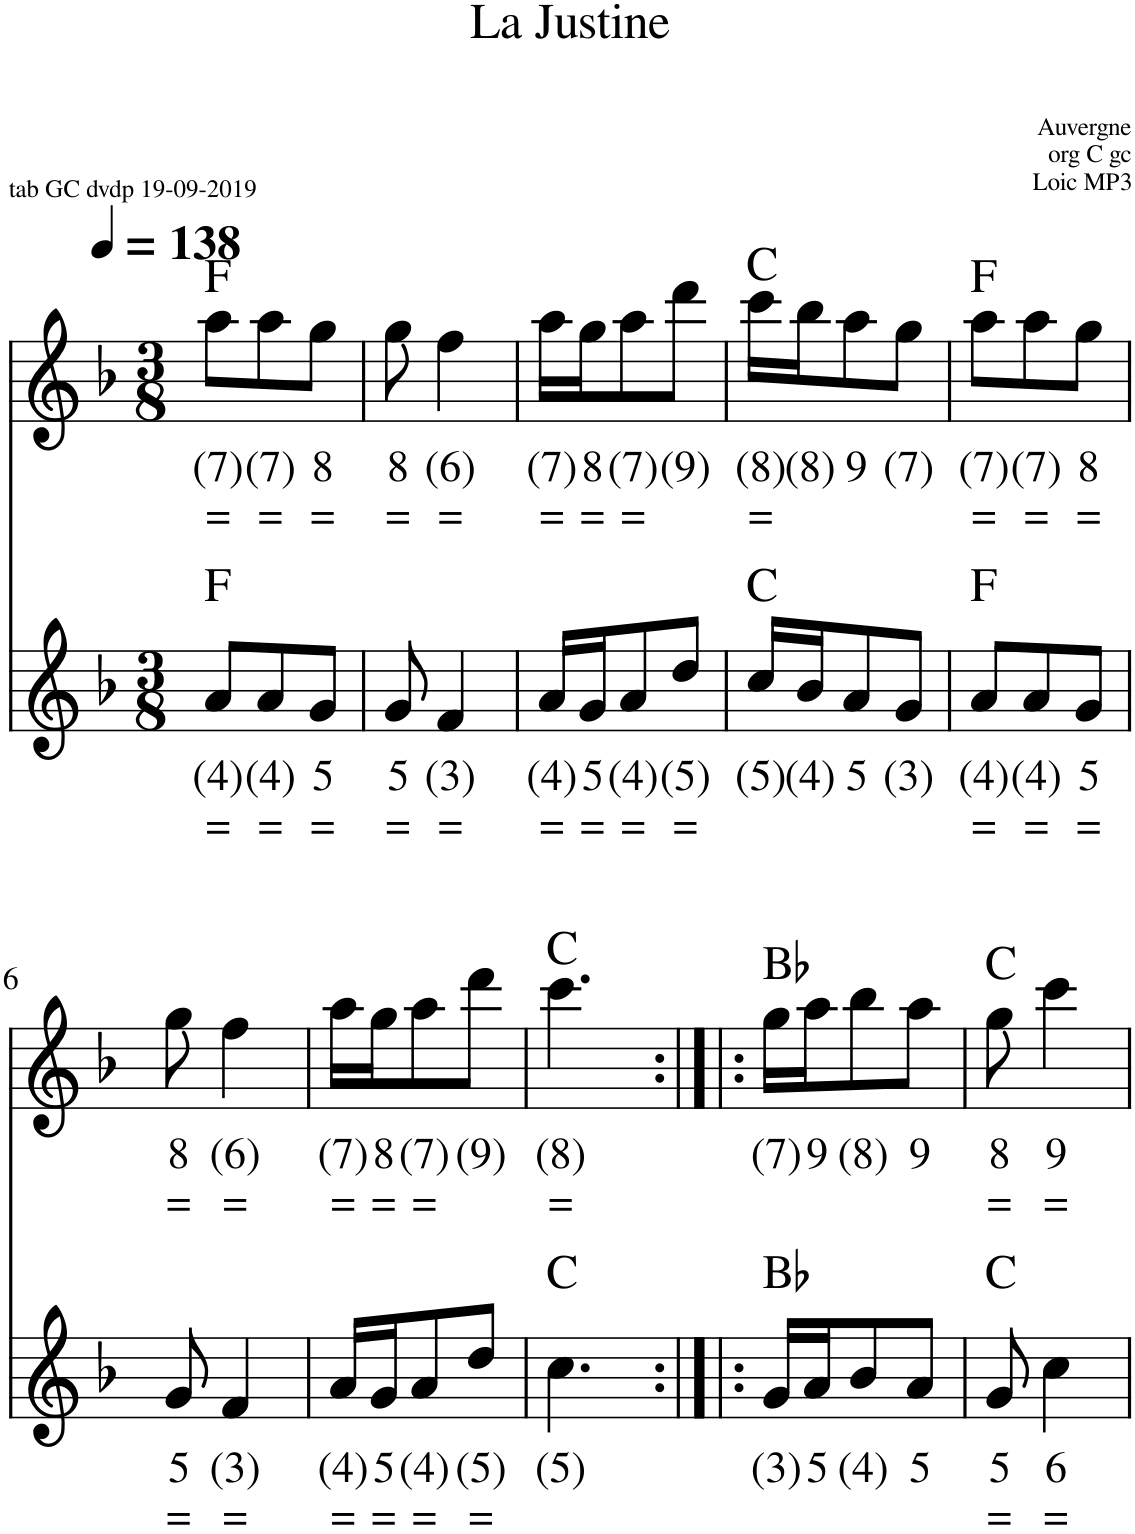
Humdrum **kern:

**kern	**text	**text	**harte	**kern	**text	**text	**harte
*part2	*part2	*part2	*part2	*part1	*part1	*part1	*part1
*staff2	*staff2	*staff2	*	*staff1	*staff1	*staff1	*
*I"Accordeon	*	*	*	*I"Stem	*	*	*
*I'Acc	*	*	*	*	*	*	*
*clefG2	*	*	*	*clefG2	*	*	*
*k[b-]	*	*	*	*k[b-]	*	*	*
*M3/8	*	*	*	*M3/8	*	*	*
*MM138	*	*	*	*MM138	*	*	*
=1	=1	=1	=1	=1	=1	=1	=1
!	!LO:LY:b	!LO:LY:b	!	!	!LO:LY:b	!LO:LY:b	!
8a/L	(4)	=	F:maj	8aa\L	(7)	=	F:maj
!	!LO:LY:b	!LO:LY:b	!	!	!LO:LY:b	!LO:LY:b	!
8a/	(4)	=	.	8aa\	(7)	=	.
!	!LO:LY:b	!LO:LY:b	!	!	!LO:LY:b	!LO:LY:b	!
8g/J	5	=	.	8gg\J	8	=	.
=2	=2	=2	=2	=2	=2	=2	=2
!	!LO:LY:b	!LO:LY:b	!	!	!LO:LY:b	!LO:LY:b	!
8g/	5	=	.	8gg\	8	=	.
!	!LO:LY:b	!LO:LY:b	!	!	!LO:LY:b	!LO:LY:b	!
4f/	(3)	=	.	4ff\	(6)	=	.
=3	=3	=3	=3	=3	=3	=3	=3
!	!LO:LY:b	!LO:LY:b	!	!	!LO:LY:b	!LO:LY:b	!
16a/LL	(4)	=	.	16aa\LL	(7)	=	.
!	!LO:LY:b	!LO:LY:b	!	!	!LO:LY:b	!LO:LY:b	!
16g/J	5	=	.	16gg\J	8	=	.
!	!LO:LY:b	!LO:LY:b	!	!	!LO:LY:b	!LO:LY:b	!
8a/	(4)	=	.	8aa\	(7)	=	.
!	!LO:LY:b	!LO:LY:b	!	!	!LO:LY:b	!	!
8dd/J	(5)	=	.	8ddd\J	(9)	.	.
=4	=4	=4	=4	=4	=4	=4	=4
!	!LO:LY:b	!	!	!	!LO:LY:b	!LO:LY:b	!
16cc/LL	(5)	.	C:maj	16ccc\LL	(8)	=	C:maj
!	!LO:LY:b	!	!	!	!LO:LY:b	!	!
16b-/J	(4)	.	.	16bb-\J	(8)	.	.
!	!LO:LY:b	!	!	!	!LO:LY:b	!	!
8a/	5	.	.	8aa\	9	.	.
!	!LO:LY:b	!	!	!	!LO:LY:b	!	!
8g/J	(3)	.	.	8gg\J	(7)	.	.
=5	=5	=5	=5	=5	=5	=5	=5
!	!LO:LY:b	!LO:LY:b	!	!	!LO:LY:b	!LO:LY:b	!
8a/L	(4)	=	F:maj	8aa\L	(7)	=	F:maj
!	!LO:LY:b	!LO:LY:b	!	!	!LO:LY:b	!LO:LY:b	!
8a/	(4)	=	.	8aa\	(7)	=	.
!	!LO:LY:b	!LO:LY:b	!	!	!LO:LY:b	!LO:LY:b	!
8g/J	5	=	.	8gg\J	8	=	.
!!LO:LB:g=z
=6	=6	=6	=6	=6	=6	=6	=6
!	!LO:LY:b	!LO:LY:b	!	!	!LO:LY:b	!LO:LY:b	!
8g/	5	=	.	8gg\	8	=	.
!	!LO:LY:b	!LO:LY:b	!	!	!LO:LY:b	!LO:LY:b	!
4f/	(3)	=	.	4ff\	(6)	=	.
=7	=7	=7	=7	=7	=7	=7	=7
!	!LO:LY:b	!LO:LY:b	!	!	!LO:LY:b	!LO:LY:b	!
16a/LL	(4)	=	.	16aa\LL	(7)	=	.
!	!LO:LY:b	!LO:LY:b	!	!	!LO:LY:b	!LO:LY:b	!
16g/J	5	=	.	16gg\J	8	=	.
!	!LO:LY:b	!LO:LY:b	!	!	!LO:LY:b	!LO:LY:b	!
8a/	(4)	=	.	8aa\	(7)	=	.
!	!LO:LY:b	!LO:LY:b	!	!	!LO:LY:b	!	!
8dd/J	(5)	=	.	8ddd\J	(9)	.	.
=8	=8	=8	=8	=8	=8	=8	=8
!	!LO:LY:b	!	!	!	!LO:LY:b	!LO:LY:b	!
4.cc\	(5)	.	C:maj	4.ccc\	(8)	=	C:maj
=9:|!|:	=9:|!|:	=9:|!|:	=9:|!|:	=9:|!|:	=9:|!|:	=9:|!|:	=9:|!|:
!	!LO:LY:b	!	!	!	!LO:LY:b	!	!
16g/LL	(3)	.	Bb:maj	16gg\LL	(7)	.	Bb:maj
!	!LO:LY:b	!	!	!	!LO:LY:b	!	!
16a/J	5	.	.	16aa\J	9	.	.
!	!LO:LY:b	!	!	!	!LO:LY:b	!	!
8b-/	(4)	.	.	8bb-\	(8)	.	.
!	!LO:LY:b	!	!	!	!LO:LY:b	!	!
8a/J	5	.	.	8aa\J	9	.	.
=10	=10	=10	=10	=10	=10	=10	=10
!	!LO:LY:b	!LO:LY:b	!	!	!LO:LY:b	!LO:LY:b	!
8g/	5	=	C:maj	8gg\	8	=	C:maj
!	!LO:LY:b	!LO:LY:b	!	!	!LO:LY:b	!LO:LY:b	!
4cc\	6	=	.	4ccc\	9	=	.
=	=	=	=	=	=	=	=
*-	*-	*-	*-	*-	*-	*-	*-
